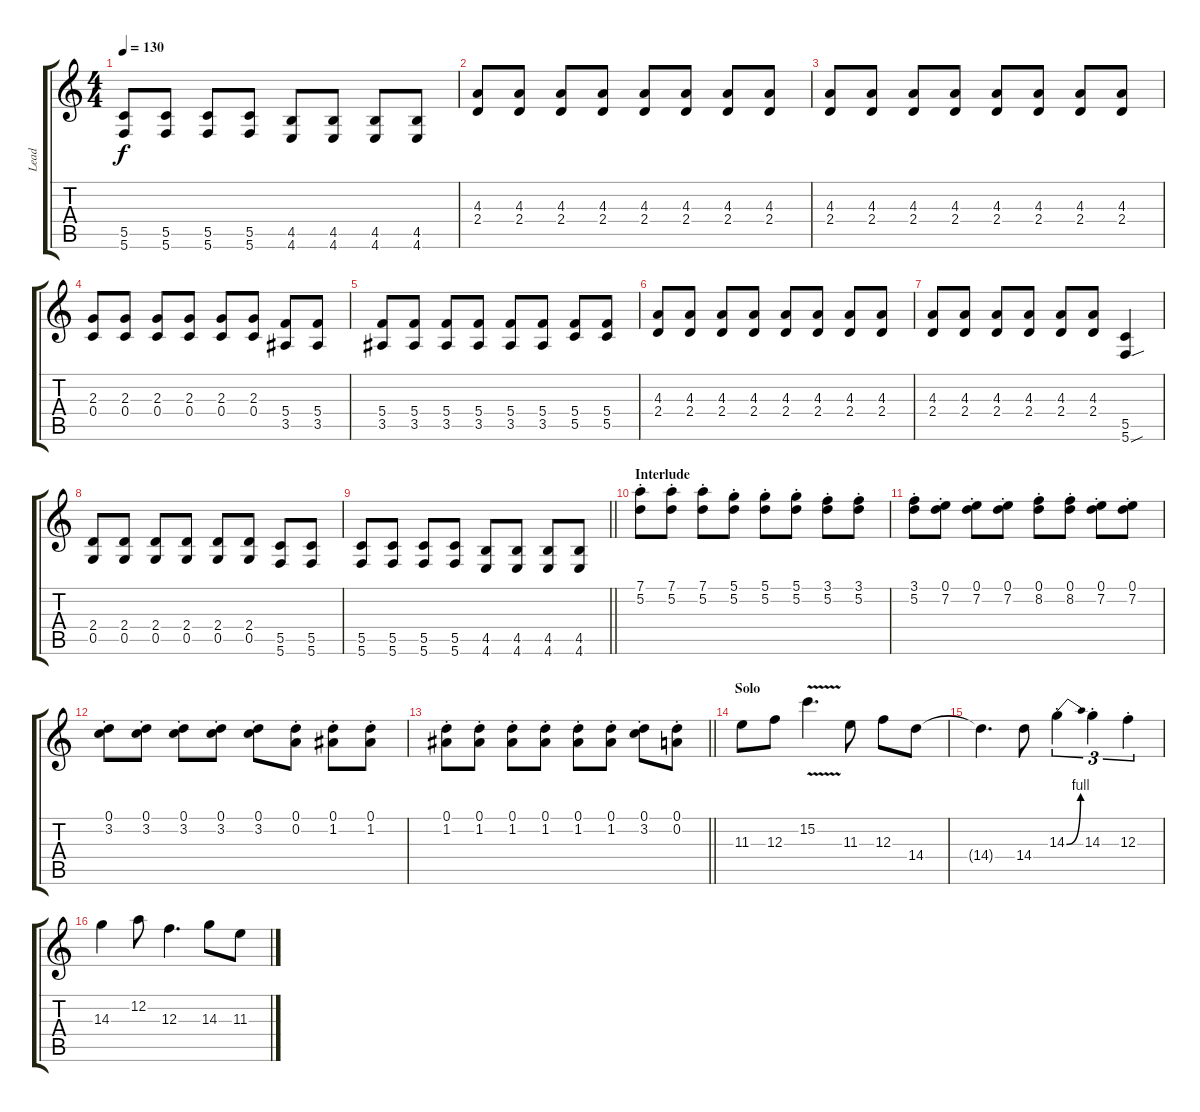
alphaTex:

\track ("Lead" "Lead") {instrument distortionguitar}
\staff {score tabs}
\tuning (D4 A3 F3 C3 G2 C2) {hide}
\ts (4 4)
\tempo 130
\clef g2
\ks c
(5.5 5.6).8{dy f} (5.5 5.6).8 (5.5 5.6).8 (5.5 5.6).8 (4.5 4.6).8 (4.5 4.6).8 (4.5 4.6).8 (4.5 4.6).8 |
(4.3 2.4).8 (4.3 2.4).8 (4.3 2.4).8 (4.3 2.4).8 (4.3 2.4).8 (4.3 2.4).8 (4.3 2.4).8 (4.3 2.4).8 |
(4.3 2.4).8 (4.3 2.4).8 (4.3 2.4).8 (4.3 2.4).8 (4.3 2.4).8 (4.3 2.4).8 (4.3 2.4).8 (4.3 2.4).8 |
(2.3 0.4).8 (2.3 0.4).8 (2.3 0.4).8 (2.3 0.4).8 (2.3 0.4).8 (2.3 0.4).8 (5.4 3.5).8 (5.4 3.5).8 |
(5.4 3.5).8 (5.4 3.5).8 (5.4 3.5).8 (5.4 3.5).8 (5.4 3.5).8 (5.4 3.5).8 (5.4 5.5).8 (5.4 5.5).8 |
(4.3 2.4).8 (4.3 2.4).8 (4.3 2.4).8 (4.3 2.4).8 (4.3 2.4).8 (4.3 2.4).8 (4.3 2.4).8 (4.3 2.4).8 |
(4.3 2.4).8 (4.3 2.4).8 (4.3 2.4).8 (4.3 2.4).8 (4.3 2.4).8 (4.3 2.4).8 (5.5 5.6{sou}).4 |
(2.4 0.5).8 (2.4 0.5).8 (2.4 0.5).8 (2.4 0.5).8 (2.4 0.5).8 (2.4 0.5).8 (5.5 5.6).8 (5.5 5.6).8 |
\barLineRight lightlight
(5.5 5.6).8 (5.5 5.6).8 (5.5 5.6).8 (5.5 5.6).8 (4.5 4.6).8 (4.5 4.6).8 (4.5 4.6).8 (4.5 4.6).8 |
\section ("" "Interlude")
(7.1{st} 5.2{st}).8 (7.1{st} 5.2{st}).8 (7.1{st} 5.2{st}).8 (5.1{st} 5.2{st}).8 (5.1{st} 5.2{st}).8 (5.1{st} 5.2{st}).8 (3.1{st} 5.2{st}).8 (3.1{st} 5.2{st}).8 |
(3.1{st} 5.2{st}).8 (0.1{st} 7.2{st}).8 (0.1{st} 7.2{st}).8 (0.1{st} 7.2{st}).8 (0.1{st} 8.2{st}).8 (0.1{st} 8.2{st}).8 (0.1{st} 7.2{st}).8 (0.1{st} 7.2{st}).8 |
(0.1{st} 3.2{st}).8 (0.1{st} 3.2{st}).8 (0.1{st} 3.2{st}).8 (0.1{st} 3.2{st}).8 (0.1{st} 3.2{st}).8 (0.1{st} 0.2{st}).8 (0.1{st} 1.2{st}).8 (0.1{st} 1.2{st}).8 |
\barLineRight lightlight
(0.1{st} 1.2{st}).8 (0.1{st} 1.2{st}).8 (0.1{st} 1.2{st}).8 (0.1{st} 1.2{st}).8 (0.1{st} 1.2{st}).8 (0.1{st} 1.2{st}).8 (0.1{st} 3.2{st}).8 (0.1{st} 0.2{st}).8 |
\section ("" "Solo")
11.3.8 12.3.8 15.2{v}.4{d} 11.3.8 12.3.8 14.4.8 |
14.4{t}.4{d} 14.4.8 14.3{be (bend 0 0 60 4) st}.4{tu (3 2)} 14.3{st}.4{tu (3 2)} 12.3{st}.4{tu (3 2)} |
14.3.4 12.2.8 12.3.4{d} 14.3.8 11.3.8
